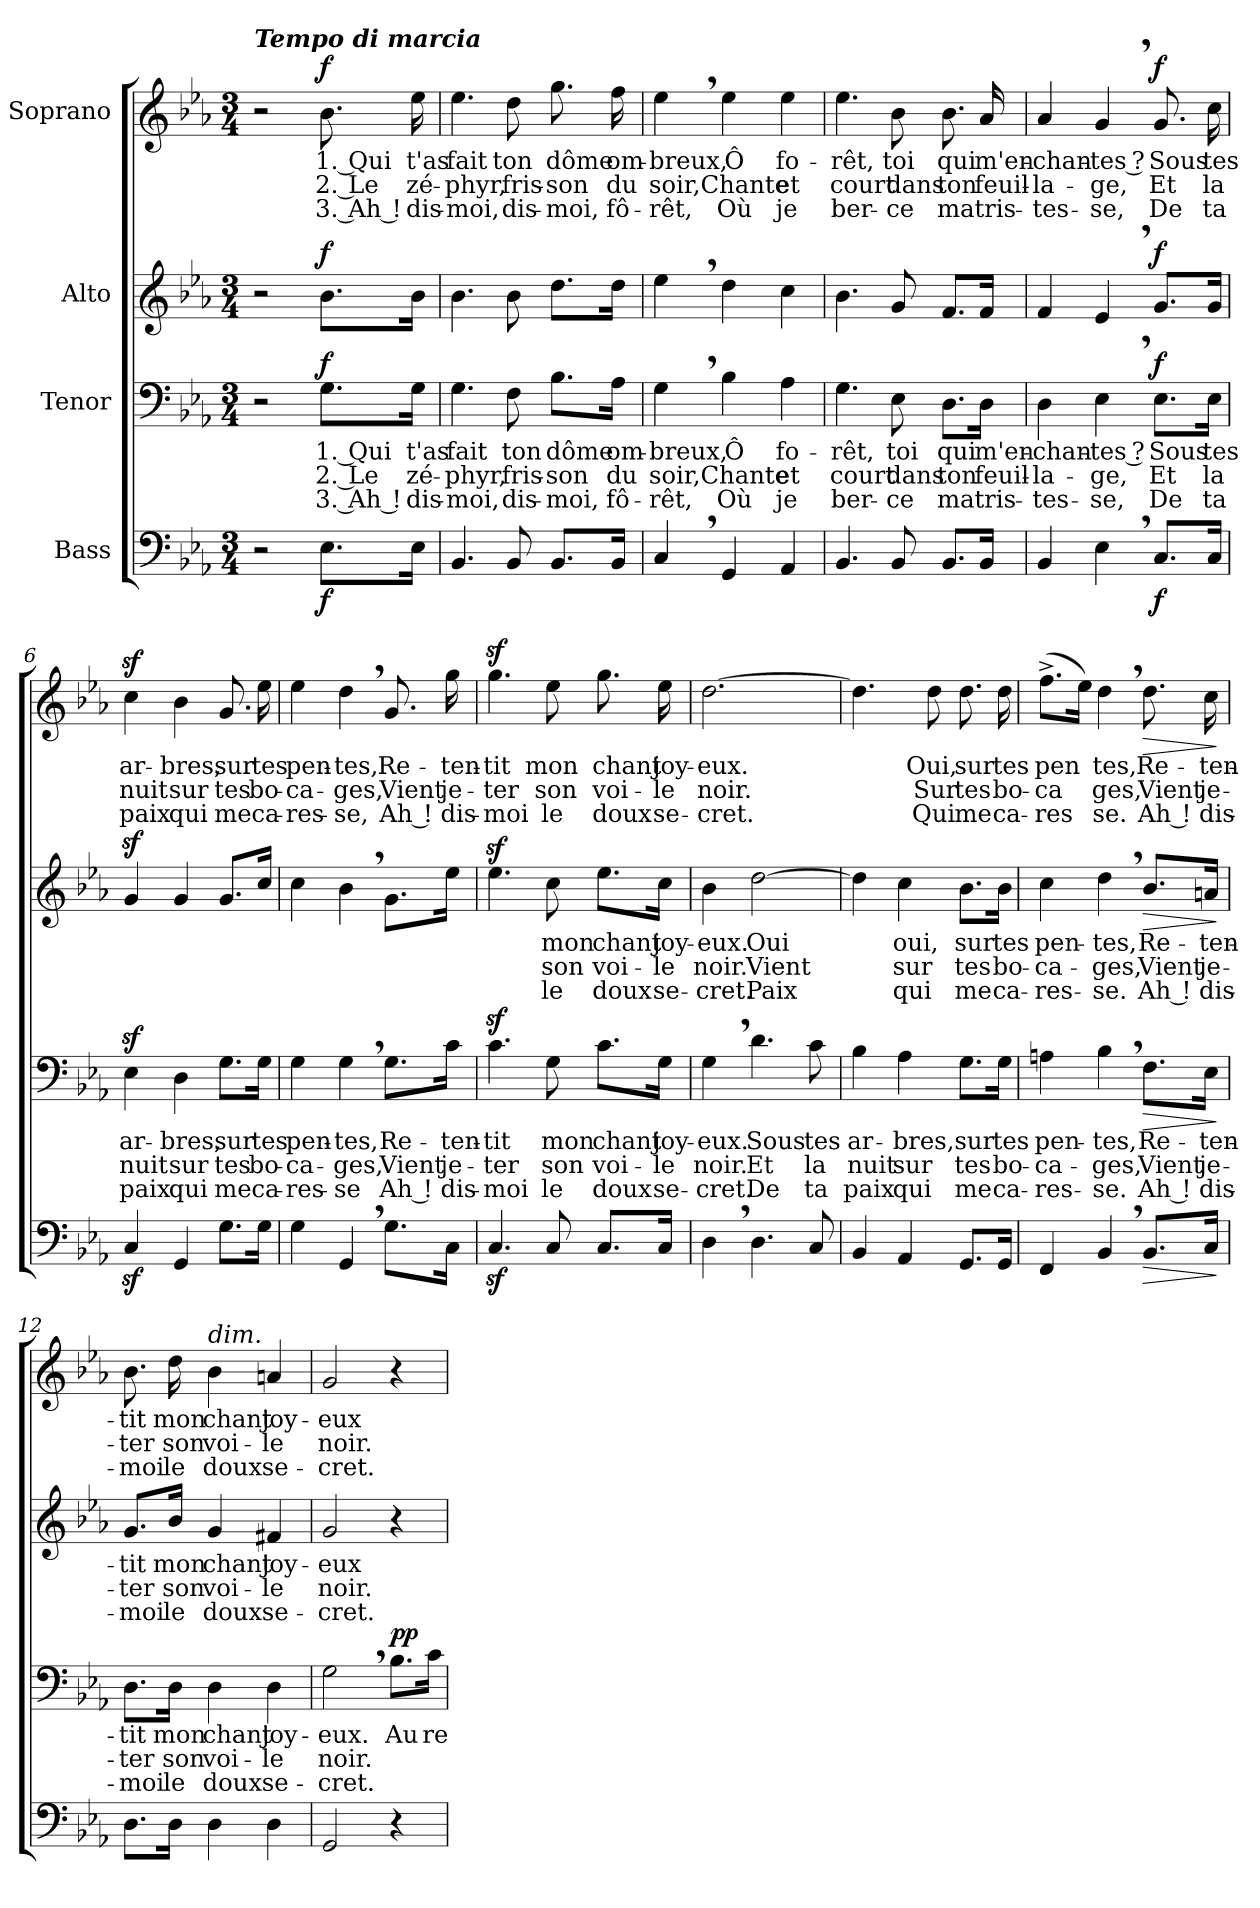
**kern	**dynam	**kern	**text	**text	**text	**dynam	**kern	**text	**text	**text	**dynam	**kern	**text	**text	**text	**dynam
*part4	*part4	*part3	*part3	*part3	*part3	*part3	*part2	*part2	*part2	*part2	*part2	*part1	*part1	*part1	*part1	*part1
*staff4	*staff4	*staff3	*staff3	*staff3	*staff3	*staff3	*staff2	*staff2	*staff2	*staff2	*staff2	*staff1	*staff1	*staff1	*staff1	*staff1
*I"Bass	*	*I"Tenor	*	*	*	*	*I"Alto	*	*	*	*	*I"Soprano	*	*	*	*
*clefF4	*	*clefF4	*	*	*	*	*clefG2	*	*	*	*	*clefG2	*	*	*	*
*k[b-e-a-]	*	*k[b-e-a-]	*	*	*	*	*k[b-e-a-]	*	*	*	*	*k[b-e-a-]	*	*	*	*
*M3/4	*	*M3/4	*	*	*	*	*M3/4	*	*	*	*	*M3/4	*	*	*	*
=1	=1	=1	=1	=1	=1	=1	=1	=1	=1	=1	=1	=1	=1	=1	=1	=1
!	!	!	!	!	!	!	!	!	!	!	!	!LO:TX:a:Bi:t=Tempo di marcia	!	!	!	!
2r	.	2r	.	.	.	.	2r	.	.	.	.	2r	.	.	.	.
!	!LO:DY:b	!	!LO:LY:b	!LO:LY:b	!LO:LY:b	!LO:DY:a	!	!	!	!	!LO:DY:b	!	!LO:LY:b	!LO:LY:b	!LO:LY:b	!LO:DY:a
8.E-\L	f	8.G\L	1. Qui	2. Le	3. Ah !	f	8.b-\L	.	.	.	f	8.b-\	1. Qui	2. Le	3. Ah !	f
!	!	!	!LO:LY:b	!LO:LY:b	!LO:LY:b	!	!	!	!	!	!	!	!LO:LY:b	!LO:LY:b	!LO:LY:b	!
16E-\Jk	.	16G\Jk	t'as	zé-	dis-	.	16b-\Jk	.	.	.	.	16ee-\	t'as	zé-	dis-	.
=2	=2	=2	=2	=2	=2	=2	=2	=2	=2	=2	=2	=2	=2	=2	=2	=2
!	!	!	!LO:LY:b	!LO:LY:b	!LO:LY:b	!	!	!	!	!	!	!	!LO:LY:b	!LO:LY:b	!LO:LY:b	!
4.BB-/	.	4.G\	fait	-phyr,	-moi,	.	4.b-\	.	.	.	.	4.ee-\	fait	-phyr,	-moi,	.
!	!	!	!LO:LY:b	!LO:LY:b	!LO:LY:b	!	!	!	!	!	!	!	!LO:LY:b	!LO:LY:b	!LO:LY:b	!
8BB-/	.	8F\	ton	fris-	dis-	.	8b-\	.	.	.	.	8dd\	ton	fris-	dis-	.
!	!	!	!LO:LY:b	!LO:LY:b	!LO:LY:b	!	!	!	!	!	!	!	!LO:LY:b	!LO:LY:b	!LO:LY:b	!
8.BB-/L	.	8.B-\L	dôme	-son	-moi,	.	8.dd\L	.	.	.	.	8.gg\	dôme	-son	-moi,	.
!	!	!	!LO:LY:b	!LO:LY:b	!LO:LY:b	!	!	!	!	!	!	!	!LO:LY:b	!LO:LY:b	!LO:LY:b	!
16BB-/Jk	.	16A-\Jk	om-	du	fô-	.	16dd\Jk	.	.	.	.	16ff\	om-	du	fô-	.
=3	=3	=3	=3	=3	=3	=3	=3	=3	=3	=3	=3	=3	=3	=3	=3	=3
!	!	!	!LO:LY:b	!LO:LY:b	!LO:LY:b	!	!	!	!	!	!	!	!LO:LY:b	!LO:LY:b	!LO:LY:b	!
4C,/	.	4G,\	-breux,	soir,	-rêt,	.	4ee-,\	.	.	.	.	4ee-,\	-breux,	soir,	-rêt,	.
!	!	!	!LO:LY:b	!LO:LY:b	!LO:LY:b	!	!	!	!	!	!	!	!LO:LY:b	!LO:LY:b	!LO:LY:b	!
4GG/	.	4B-\	Ô	Chante	Où	.	4dd\	.	.	.	.	4ee-\	Ô	Chante	Où	.
!	!	!	!LO:LY:b	!LO:LY:b	!LO:LY:b	!	!	!	!	!	!	!	!LO:LY:b	!LO:LY:b	!LO:LY:b	!
4AA-/	.	4A-\	fo-	et	je	.	4cc\	.	.	.	.	4ee-\	fo-	et	je	.
=4	=4	=4	=4	=4	=4	=4	=4	=4	=4	=4	=4	=4	=4	=4	=4	=4
!	!	!	!LO:LY:b	!LO:LY:b	!LO:LY:b	!	!	!	!	!	!	!	!LO:LY:b	!LO:LY:b	!LO:LY:b	!
4.BB-/	.	4.G\	-rêt,	court	ber-	.	4.b-\	.	.	.	.	4.ee-\	-rêt,	court	ber-	.
!	!	!	!LO:LY:b	!LO:LY:b	!LO:LY:b	!	!	!	!	!	!	!	!LO:LY:b	!LO:LY:b	!LO:LY:b	!
8BB-/	.	8E-\	toi	dans	-ce	.	8g/	.	.	.	.	8b-\	toi	dans	-ce	.
!	!	!	!LO:LY:b	!LO:LY:b	!LO:LY:b	!	!	!	!	!	!	!	!LO:LY:b	!LO:LY:b	!LO:LY:b	!
8.BB-/L	.	8.D\L	qui	ton	ma	.	8.f/L	.	.	.	.	8.b-\	qui	ton	ma	.
!	!	!	!LO:LY:b	!LO:LY:b	!LO:LY:b	!	!	!	!	!	!	!	!LO:LY:b	!LO:LY:b	!LO:LY:b	!
16BB-/Jk	.	16D\Jk	m'en-	feuil-	tris-	.	16f/Jk	.	.	.	.	16a-/	m'en-	feuil-	tris-	.
=5	=5	=5	=5	=5	=5	=5	=5	=5	=5	=5	=5	=5	=5	=5	=5	=5
!	!	!	!LO:LY:b	!LO:LY:b	!LO:LY:b	!	!	!	!	!	!	!	!LO:LY:b	!LO:LY:b	!LO:LY:b	!
4BB-/	.	4D\	-chan-	-la-	-tes-	.	4f/	.	.	.	.	4a-/	-chan-	-la-	-tes-	.
!	!	!	!LO:LY:b	!LO:LY:b	!LO:LY:b	!	!	!	!	!	!	!	!LO:LY:b	!LO:LY:b	!LO:LY:b	!
4E-,\	.	4E-,\	-tes ?	-ge,	-se,	.	4e-,/	.	.	.	.	4g,/	-tes ?	-ge,	-se,	.
!	!LO:DY:b	!	!LO:LY:b	!LO:LY:b	!LO:LY:b	!LO:DY:a	!	!	!	!	!LO:DY:b	!	!LO:LY:b	!LO:LY:b	!LO:LY:b	!LO:DY:a
8.C/L	f	8.E-\L	Sous	Et	De	f	8.g/L	.	.	.	f	8.g/	Sous	Et	De	f
!	!	!	!LO:LY:b	!LO:LY:b	!LO:LY:b	!	!	!	!	!	!	!	!LO:LY:b	!LO:LY:b	!LO:LY:b	!
16C/Jk	.	16E-\Jk	tes	la	ta	.	16g/Jk	.	.	.	.	16cc\	tes	la	ta	.
=6	=6	=6	=6	=6	=6	=6	=6	=6	=6	=6	=6	=6	=6	=6	=6	=6
!	!	!	!LO:LY:b	!LO:LY:b	!LO:LY:b	!	!	!	!	!	!	!	!LO:LY:b	!LO:LY:b	!LO:LY:b	!
4Cz</	.	4E-z>\	ar-	nuit	paix	.	4gz</	.	.	.	.	4ccz>\	ar-	nuit	paix	.
!	!	!	!LO:LY:b	!LO:LY:b	!LO:LY:b	!	!	!	!	!	!	!	!LO:LY:b	!LO:LY:b	!LO:LY:b	!
4GG/	.	4D\	-bres,	sur	qui	.	4g/	.	.	.	.	4b-\	-bres,	sur	qui	.
!	!	!	!LO:LY:b	!LO:LY:b	!LO:LY:b	!	!	!	!	!	!	!	!LO:LY:b	!LO:LY:b	!LO:LY:b	!
8.G\L	.	8.G\L	sur	tes	me	.	8.g/L	.	.	.	.	8.g/	sur	tes	me	.
!	!	!	!LO:LY:b	!LO:LY:b	!LO:LY:b	!	!	!	!	!	!	!	!LO:LY:b	!LO:LY:b	!LO:LY:b	!
16G\Jk	.	16G\Jk	tes	bo-	ca-	.	16cc/Jk	.	.	.	.	16ee-\	tes	bo-	ca-	.
!!LO:LB:g=z
=7	=7	=7	=7	=7	=7	=7	=7	=7	=7	=7	=7	=7	=7	=7	=7	=7
!	!	!	!LO:LY:b	!LO:LY:b	!LO:LY:b	!	!	!	!	!	!	!	!LO:LY:b	!LO:LY:b	!LO:LY:b	!
4G\	.	4G\	pen-	-ca-	-res-	.	4cc\	.	.	.	.	4ee-\	pen-	-ca-	-res-	.
!	!	!	!LO:LY:b	!LO:LY:b	!LO:LY:b	!	!	!	!	!	!	!	!LO:LY:b	!LO:LY:b	!LO:LY:b	!
4GG,/	.	4G,\	-tes,	-ges,	-se	.	4b-,\	.	.	.	.	4dd,\	-tes,	-ges,	-se,	.
!	!	!	!LO:LY:b	!LO:LY:b	!LO:LY:b	!	!	!	!	!	!	!	!LO:LY:b	!LO:LY:b	!LO:LY:b	!
8.G\L	.	8.G\L	Re-	Vient	Ah !	.	8.g\L	.	.	.	.	8.g/	Re-	Vient	Ah !	.
!	!	!	!LO:LY:b	!LO:LY:b	!LO:LY:b	!	!	!	!	!	!	!	!LO:LY:b	!LO:LY:b	!LO:LY:b	!
16C\Jk	.	16c\Jk	-ten-	je-	dis-	.	16ee-\Jk	.	.	.	.	16gg\	-ten-	je-	dis-	.
=8	=8	=8	=8	=8	=8	=8	=8	=8	=8	=8	=8	=8	=8	=8	=8	=8
!	!	!	!LO:LY:b	!LO:LY:b	!LO:LY:b	!	!	!	!	!	!	!	!LO:LY:b	!LO:LY:b	!LO:LY:b	!
4.Cz</	.	4.cz>\	-tit	-ter	-moi	.	4.ee-z<\	.	.	.	.	4.ggz>\	-tit	-ter	-moi	.
!	!	!	!LO:LY:b	!LO:LY:b	!LO:LY:b	!	!	!LO:LY:b	!LO:LY:b	!LO:LY:b	!	!	!LO:LY:b	!LO:LY:b	!LO:LY:b	!
8C/	.	8G\	mon	son	le	.	8cc\	mon	son	le	.	8ee-\	mon	son	le	.
!	!	!	!LO:LY:b	!LO:LY:b	!LO:LY:b	!	!	!LO:LY:b	!LO:LY:b	!LO:LY:b	!	!	!LO:LY:b	!LO:LY:b	!LO:LY:b	!
8.C/L	.	8.c\L	chant	voi-	doux	.	8.ee-\L	chant	voi-	doux	.	8.gg\	chant	voi-	doux	.
!	!	!	!LO:LY:b	!LO:LY:b	!LO:LY:b	!	!	!LO:LY:b	!LO:LY:b	!LO:LY:b	!	!	!LO:LY:b	!LO:LY:b	!LO:LY:b	!
16C/Jk	.	16G\Jk	joy-	-le	se-	.	16cc\Jk	joy-	-le	se-	.	16ee-\	joy-	-le	se-	.
=9	=9	=9	=9	=9	=9	=9	=9	=9	=9	=9	=9	=9	=9	=9	=9	=9
!	!	!	!LO:LY:b	!LO:LY:b	!LO:LY:b	!	!	!LO:LY:b	!LO:LY:b	!LO:LY:b	!	!	!LO:LY:b	!LO:LY:b	!LO:LY:b	!
4D,\	.	4G,\	-eux.	noir.	-cret.	.	4b-\	-eux.	noir.	-cret.	.	[2.dd\	-eux.	noir.	-cret.	.
!	!	!	!LO:LY:b	!LO:LY:b	!LO:LY:b	!	!	!LO:LY:b	!LO:LY:b	!LO:LY:b	!	!	!	!	!	!
4.D\	.	4.d\	Sous	Et	De	.	[2dd\	Oui	Vient	Paix	.	.	.	.	.	.
!	!	!	!LO:LY:b	!LO:LY:b	!LO:LY:b	!	!	!	!	!	!	!	!	!	!	!
8C/	.	8c\	tes	la	ta	.	.	.	.	.	.	.	.	.	.	.
=10	=10	=10	=10	=10	=10	=10	=10	=10	=10	=10	=10	=10	=10	=10	=10	=10
!	!	!	!LO:LY:b	!LO:LY:b	!LO:LY:b	!	!	!	!	!	!	!	!	!	!	!
4BB-/	.	4B-\	ar-	nuit	paix	.	4dd\]	.	.	.	.	4.dd\]	.	.	.	.
!	!	!	!LO:LY:b	!LO:LY:b	!LO:LY:b	!	!	!LO:LY:b	!LO:LY:b	!LO:LY:b	!	!	!	!	!	!
4AA-/	.	4A-\	-bres,	sur	qui	.	4cc\	oui,	sur	qui	.	.	.	.	.	.
!	!	!	!	!	!	!	!	!	!	!	!	!	!LO:LY:b	!LO:LY:b	!LO:LY:b	!
.	.	.	.	.	.	.	.	.	.	.	.	8dd\	Oui,	Sur	Qui	.
!	!	!	!LO:LY:b	!LO:LY:b	!LO:LY:b	!	!	!LO:LY:b	!LO:LY:b	!LO:LY:b	!	!	!LO:LY:b	!LO:LY:b	!LO:LY:b	!
8.GG/L	.	8.G\L	sur	tes	me	.	8.b-\L	sur	tes	me	.	8.dd\	sur	tes	me	.
!	!	!	!LO:LY:b	!LO:LY:b	!LO:LY:b	!	!	!LO:LY:b	!LO:LY:b	!LO:LY:b	!	!	!LO:LY:b	!LO:LY:b	!LO:LY:b	!
16GG/Jk	.	16G\Jk	tes	bo-	ca-	.	16b-\Jk	tes	bo-	ca-	.	16dd\	tes	bo-	ca-	.
=11	=11	=11	=11	=11	=11	=11	=11	=11	=11	=11	=11	=11	=11	=11	=11	=11
!	!	!	!LO:LY:b	!LO:LY:b	!LO:LY:b	!	!	!LO:LY:b	!LO:LY:b	!LO:LY:b	!	!	!LO:LY:b	!LO:LY:b	!LO:LY:b	!
4FF/	.	4An\	pen-	-ca-	-res-	.	4cc\	pen-	-ca-	-res-	.	(>8.ff^\L	pen	-ca	-res	.
.	.	.	.	.	.	.	.	.	.	.	.	16ee-\Jk)	.	.	.	.
!	!	!	!LO:LY:b	!LO:LY:b	!LO:LY:b	!	!	!LO:LY:b	!LO:LY:b	!LO:LY:b	!	!	!LO:LY:b	!LO:LY:b	!LO:LY:b	!
4BB-,/	.	4B-,\	-tes,	-ges,	-se.	.	4dd,\	-tes,	-ges,	-se.	.	4dd,\	tes,	ges,	se.	.
!	!LO:HP:b	!	!LO:LY:b	!LO:LY:b	!LO:LY:b	!LO:HP:b	!	!LO:LY:b	!LO:LY:b	!LO:LY:b	!LO:HP:b	!	!LO:LY:b	!LO:LY:b	!LO:LY:b	!LO:HP:b
8.BB-/L	>	8.F\L	Re-	Vient	Ah !	>	8.b-/L	Re-	Vient	Ah !	>	8.dd\	Re-	Vient	Ah !	>
!	!	!	!LO:LY:b	!LO:LY:b	!LO:LY:b	!	!	!LO:LY:b	!LO:LY:b	!LO:LY:b	!	!	!LO:LY:b	!LO:LY:b	!LO:LY:b	!
16C/Jk	.	16E-\Jk	-ten-	je-	dis-	.	16an/Jk	-ten-	je-	dis-	.	16cc\	-ten-	je-	dis-	.
.	]	.	.	.	.	]	.	.	.	.	]	.	.	.	.	]
=12	=12	=12	=12	=12	=12	=12	=12	=12	=12	=12	=12	=12	=12	=12	=12	=12
!	!	!	!LO:LY:b	!LO:LY:b	!LO:LY:b	!	!	!LO:LY:b	!LO:LY:b	!LO:LY:b	!	!	!LO:LY:b	!LO:LY:b	!LO:LY:b	!
8.D\L	.	8.D\L	-tit	-ter	-moi	.	8.g/L	-tit	-ter	-moi	.	8.b-\	-tit	-ter	-moi	.
!	!	!	!LO:LY:b	!LO:LY:b	!LO:LY:b	!	!	!LO:LY:b	!LO:LY:b	!LO:LY:b	!	!	!LO:LY:b	!LO:LY:b	!LO:LY:b	!
16D\Jk	.	16D\Jk	mon	son	le	.	16b-/Jk	mon	son	le	.	16dd\	mon	son	le	.
!	!	!	!	!	!	!	!	!	!	!	!	!LO:TX:a:i:t=dim.	!	!	!	!
!	!	!	!LO:LY:b	!LO:LY:b	!LO:LY:b	!	!	!LO:LY:b	!LO:LY:b	!LO:LY:b	!	!	!LO:LY:b	!LO:LY:b	!LO:LY:b	!
4D\	.	4D\	chant	voi-	doux	.	4g/	chant	voi-	doux	.	4b-\	chant	voi-	doux	.
!	!	!	!LO:LY:b	!LO:LY:b	!LO:LY:b	!	!	!LO:LY:b	!LO:LY:b	!LO:LY:b	!	!	!LO:LY:b	!LO:LY:b	!LO:LY:b	!
4D\	.	4D\	joy-	-le	se-	.	4f#X/	joy-	-le	se-	.	4an/	joy-	-le	se-	.
!!LO:PB:g=z
=13	=13	=13	=13	=13	=13	=13	=13	=13	=13	=13	=13	=13	=13	=13	=13	=13
!	!	!	!LO:LY:b	!LO:LY:b	!LO:LY:b	!	!	!LO:LY:b	!LO:LY:b	!LO:LY:b	!	!	!LO:LY:b	!LO:LY:b	!LO:LY:b	!
2GG/	.	2G,\	-eux.	noir.	-cret.	.	2g/	-eux	noir.	-cret.	.	2g/	-eux	noir.	-cret.	.
!	!	!	!LO:LY:b	!	!	!LO:DY:a	!	!	!	!	!	!	!	!	!	!
4r	.	8.B-\L	Au	.	.	pp	4r	.	.	.	.	4r	.	.	.	.
!	!	!	!LO:LY:b	!	!	!	!	!	!	!	!	!	!	!	!	!
.	.	16c\Jk	re-	.	.	.	.	.	.	.	.	.	.	.	.	.
=	=	=	=	=	=	=	=	=	=	=	=	=	=	=	=	=
*-	*-	*-	*-	*-	*-	*-	*-	*-	*-	*-	*-	*-	*-	*-	*-	*-
